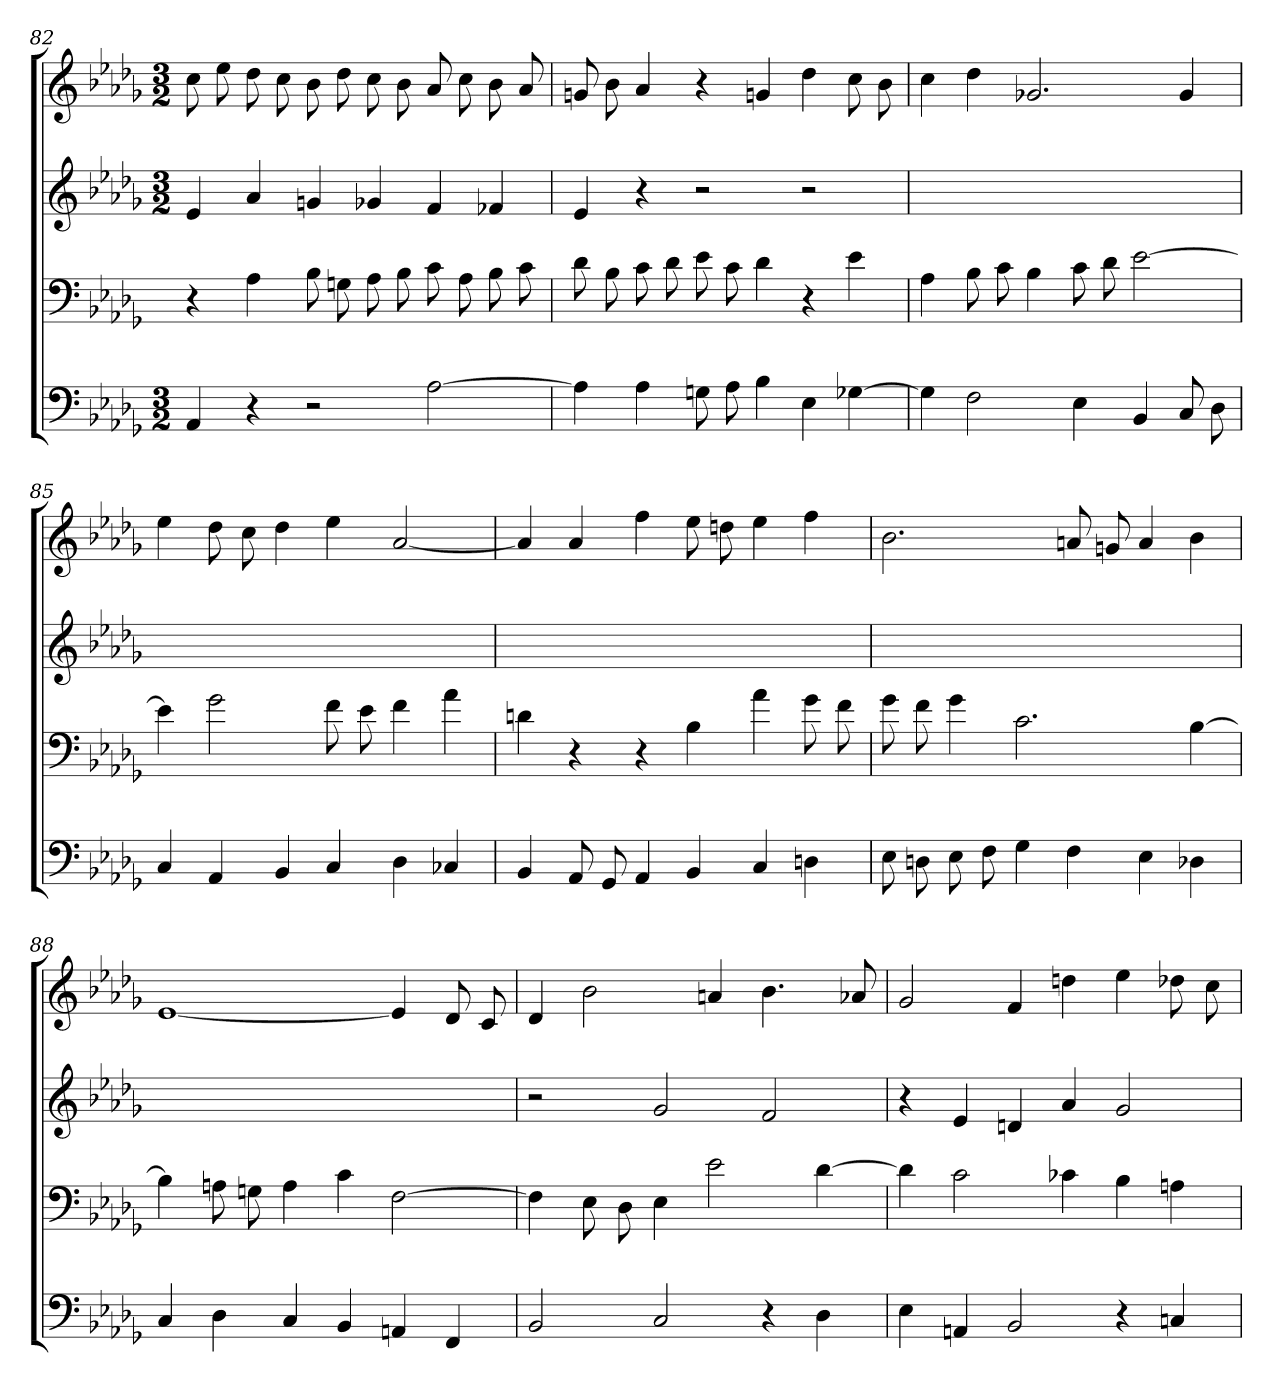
**kern	**kern	**kern	**kern
*part4	*part3	*part2	*part1
*staff4	*staff3	*staff2	*staff1
*clefF4	*clefF4	*clefG2	*clefG2
*k[b-e-a-d-g-]	*k[b-e-a-d-g-]	*k[b-e-a-d-g-]	*k[b-e-a-d-g-]
*b-:	*	*b-:	*b-:
*M3/2	*	*M3/2	*M3/2
=82	=82	=82	=82
4AA-	4r	4e-	8cc
.	.	.	8ee-
4r	4A-	4a-	8dd-
.	.	.	8cc
2r	8B-	4gn	8b-
.	8Gn	.	8dd-
.	8A-	4g-X	8cc
.	8B-	.	8b-
[2A-	8c	4f	8a-
.	8A-	.	8cc
.	8B-	4f-X	8b-
.	8c	.	8a-
=83	=83	=83	=83
4A-]	8d-	4e-	8gn
.	8B-	.	8b-
4A-	8c	4r	4a-
.	8d-	.	.
8Gn	8e-	2r	4r
8A-	8c	.	.
4B-	4d-	.	4gn
4E-	4r	2r	4dd-
[4G-X	4e-	.	8cc
.	.	.	8b-
=84	=84	=84	=84
4G-]	4A-	1.ryy	4cc
2F	8B-	.	4dd-
.	8c	.	.
.	4B-	.	2.g-X
4E-	8c	.	.
.	8d-	.	.
4BB-	[2e-	.	.
8C	.	.	4g-
8D-	.	.	.
=85	=85	=85	=85
4C	4e-]	1.ryy	4ee-
4AA-	2g-	.	8dd-
.	.	.	8cc
4BB-	.	.	4dd-
4C	8f	.	4ee-
.	8e-	.	.
4D-	4f	.	[2a-
4C-X	4a-	.	.
=86	=86	=86	=86
4BB-	4dn	1.ryy	4a-]
8AA-	4r	.	4a-
8GG-	.	.	.
4AA-	4r	.	4ff
4BB-	4B-	.	8ee-
.	.	.	8ddn
4C	4a-	.	4ee-
4Dn	8g-	.	4ff
.	8f	.	.
=87	=87	=87	=87
8E-	8g-	1.ryy	2.b-
8Dn	8f	.	.
8E-	4g-	.	.
8F	.	.	.
4G-	2.c	.	.
4F	.	.	8an
.	.	.	8gn
4E-	.	.	4a
4D-X	[4B-	.	4b-
=88	=88	=88	=88
4C	4B-]	1.ryy	[1e-
4D-	8An	.	.
.	8Gn	.	.
4C	4A	.	.
4BB-	4c	.	.
4AAn	[2F	.	4e-]
4FF	.	.	8d-
.	.	.	8c
=89	=89	=89	=89
2BB-	4F]	2r	4d-
.	8E-	.	2b-
.	8D-	.	.
2C	4E-	2g-	.
.	2e-	.	4an
4r	.	2f	4.b-
4D-	[4d-	.	.
.	.	.	8a-X
=90	=90	=90	=90
4E-	4d-]	4r	2g-
4AAn	2c	4e-	.
2BB-	.	4dn	4f
.	4c-X	4a-	4ddn
4r	4B-	2g-	4ee-
4Cn	4An	.	8dd-X
.	.	.	8cc
=	=	=	=
*-	*-	*-	*-
